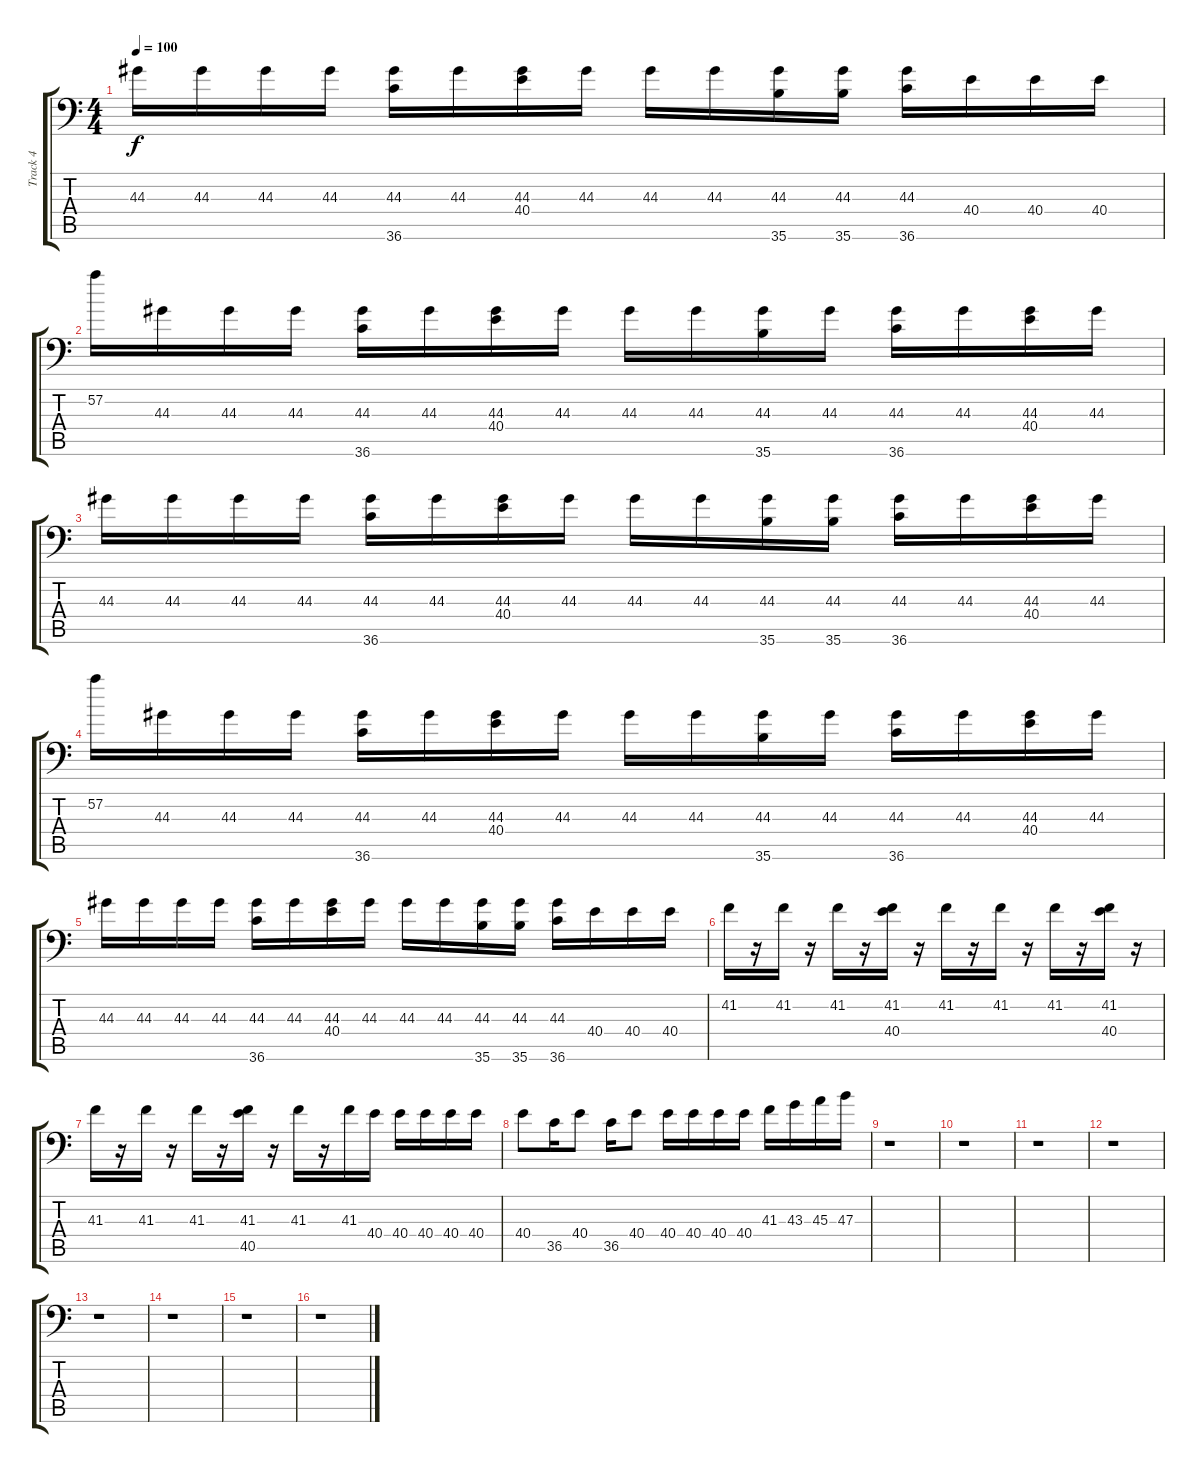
\track ("Track 4" "Track 4") {instrument acousticgrandpiano}
\staff {score tabs}
\tuning (C-1 C-1 C-1 C-1 C-1 C-1) {hide}
\ts (4 4)
\tempo 100
\clef f4
\ks c
44.3.16{dy f} 44.3.16 44.3.16 44.3.16 (44.3 36.6).16 44.3.16 (44.3 40.4).16 44.3.16 44.3.16 44.3.16 (44.3 35.6).16 (44.3 35.6).16 (44.3 36.6).16 40.4.16 40.4.16 40.4.16 |
57.2.16 44.3.16 44.3.16 44.3.16 (44.3 36.6).16 44.3.16 (44.3 40.4).16 44.3.16 44.3.16 44.3.16 (44.3 35.6).16 44.3.16 (44.3 36.6).16 44.3.16 (44.3 40.4).16 44.3.16 |
44.3.16 44.3.16 44.3.16 44.3.16 (44.3 36.6).16 44.3.16 (44.3 40.4).16 44.3.16 44.3.16 44.3.16 (44.3 35.6).16 (44.3 35.6).16 (44.3 36.6).16 44.3.16 (44.3 40.4).16 44.3.16 |
57.2.16 44.3.16 44.3.16 44.3.16 (44.3 36.6).16 44.3.16 (44.3 40.4).16 44.3.16 44.3.16 44.3.16 (44.3 35.6).16 44.3.16 (44.3 36.6).16 44.3.16 (44.3 40.4).16 44.3.16 |
44.3.16 44.3.16 44.3.16 44.3.16 (44.3 36.6).16 44.3.16 (44.3 40.4).16 44.3.16 44.3.16 44.3.16 (44.3 35.6).16 (44.3 35.6).16 (44.3 36.6).16 40.4.16 40.4.16 40.4.16 |
41.2.16 r.16 41.2.16 r.16 41.2.16 r.16 (41.2 40.4).16 r.16 41.2.16 r.16 41.2.16 r.16 41.2.16 r.16 (41.2 40.4).16 r.16 |
41.3.16 r.16 41.3.16 r.16 41.3.16 r.16 (41.3 40.5).16 r.16 41.3.16 r.16 41.3.16 40.4.16 40.4.16 40.4.16 40.4.16 40.4.16 |
40.4.8 36.5.16 40.4.8 36.5.16 40.4.8 40.4.16 40.4.16 40.4.16 40.4.16 41.3.16 43.3.16 45.3.16 47.3.16 |
r.1 |
r.1 |
r.1 |
r.1 |
r.1 |
r.1 |
r.1 |
r.1
